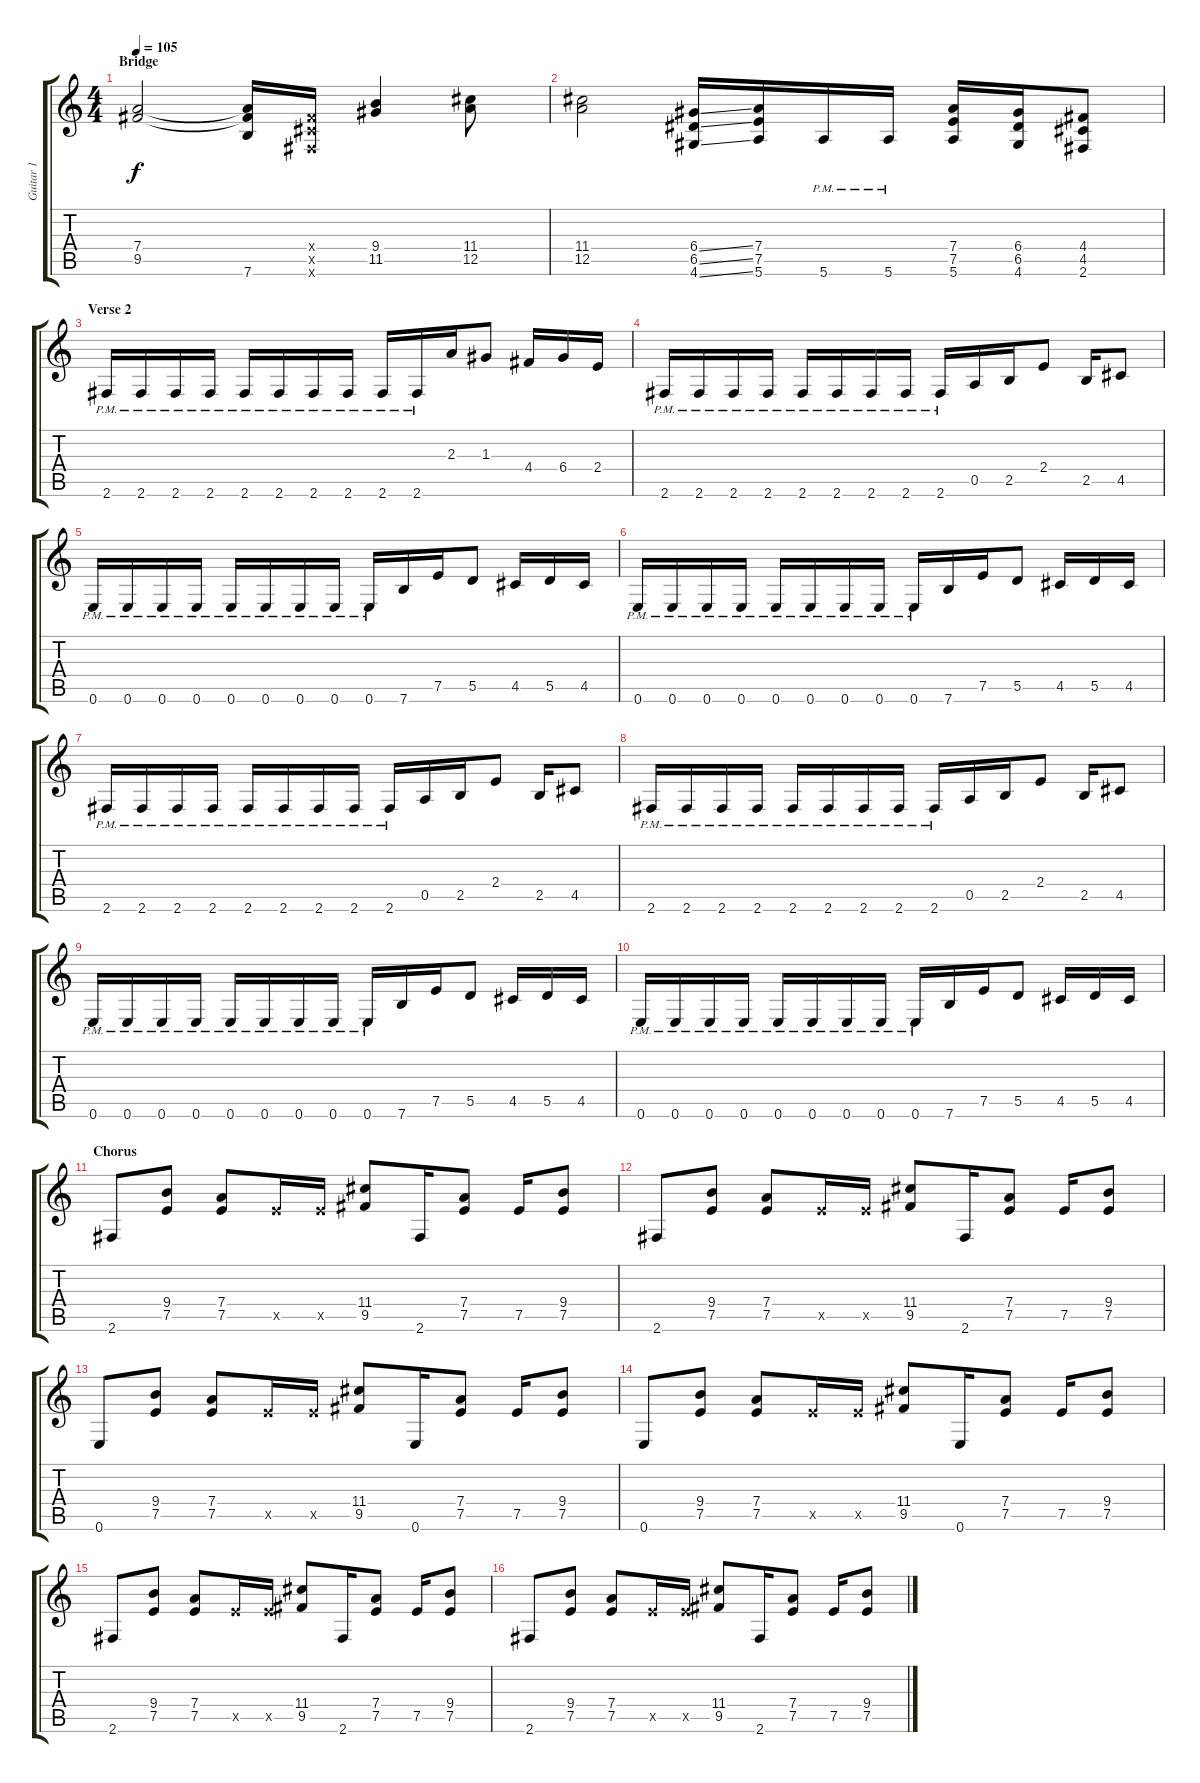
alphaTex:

\track ("Guitar 1" "Guitar 1") {instrument distortionguitar}
\staff {score tabs}
\tuning (E4 B3 G3 D3 A2 E2) {hide}
\ts (4 4)
\section ("" "Bridge")
\tempo 105
\clef g2
\ks c
(7.4 9.5).2{dy f} (7.4{t} 9.5{t} 7.6{t}).16 (4.4{x} 4.5{x} 2.6{x}).16 (9.4 11.5).4 (11.4 12.5).8 |
(11.4 12.5).2 (6.4{ss} 6.5{ss} 4.6{ss}).16 (7.4 7.5 5.6).16 5.6{pm}.16 5.6{pm}.16 (7.4 7.5 5.6).16 (6.4 6.5 4.6).16 (4.4 4.5 2.6).8 |
\section ("" "Verse 2")
2.6{pm}.16 2.6{pm}.16 2.6{pm}.16 2.6{pm}.16 2.6{pm}.16 2.6{pm}.16 2.6{pm}.16 2.6{pm}.16 2.6{pm}.16 2.6{pm}.16 2.3.16 1.3.8 4.4.16 6.4.16 2.4.16 |
2.6{pm}.16 2.6{pm}.16 2.6{pm}.16 2.6{pm}.16 2.6{pm}.16 2.6{pm}.16 2.6{pm}.16 2.6{pm}.16 2.6{pm}.16 0.5.16 2.5.16 2.4.8 2.5.16 4.5.8 |
0.6{pm}.16 0.6{pm}.16 0.6{pm}.16 0.6{pm}.16 0.6{pm}.16 0.6{pm}.16 0.6{pm}.16 0.6{pm}.16 0.6{pm}.16 7.6.16 7.5.16 5.5.8 4.5.16 5.5.16 4.5.16 |
0.6{pm}.16 0.6{pm}.16 0.6{pm}.16 0.6{pm}.16 0.6{pm}.16 0.6{pm}.16 0.6{pm}.16 0.6{pm}.16 0.6{pm}.16 7.6.16 7.5.16 5.5.8 4.5.16 5.5.16 4.5.16 |
2.6{pm}.16 2.6{pm}.16 2.6{pm}.16 2.6{pm}.16 2.6{pm}.16 2.6{pm}.16 2.6{pm}.16 2.6{pm}.16 2.6{pm}.16 0.5.16 2.5.16 2.4.8 2.5.16 4.5.8 |
2.6{pm}.16 2.6{pm}.16 2.6{pm}.16 2.6{pm}.16 2.6{pm}.16 2.6{pm}.16 2.6{pm}.16 2.6{pm}.16 2.6{pm}.16 0.5.16 2.5.16 2.4.8 2.5.16 4.5.8 |
0.6{pm}.16 0.6{pm}.16 0.6{pm}.16 0.6{pm}.16 0.6{pm}.16 0.6{pm}.16 0.6{pm}.16 0.6{pm}.16 0.6{pm}.16 7.6.16 7.5.16 5.5.8 4.5.16 5.5.16 4.5.16 |
0.6{pm}.16 0.6{pm}.16 0.6{pm}.16 0.6{pm}.16 0.6{pm}.16 0.6{pm}.16 0.6{pm}.16 0.6{pm}.16 0.6{pm}.16 7.6.16 7.5.16 5.5.8 4.5.16 5.5.16 4.5.16 |
\section ("" "Chorus")
2.6.8 (9.4 7.5).8 (7.4 7.5).8 7.5{x}.16 7.5{x}.16 (11.4 9.5).8 2.6.16 (7.4 7.5).8 7.5.16 (9.4 7.5).8 |
2.6.8 (9.4 7.5).8 (7.4 7.5).8 7.5{x}.16 7.5{x}.16 (11.4 9.5).8 2.6.16 (7.4 7.5).8 7.5.16 (9.4 7.5).8 |
0.6.8 (9.4 7.5).8 (7.4 7.5).8 7.5{x}.16 7.5{x}.16 (11.4 9.5).8 0.6.16 (7.4 7.5).8 7.5.16 (9.4 7.5).8 |
0.6.8 (9.4 7.5).8 (7.4 7.5).8 7.5{x}.16 7.5{x}.16 (11.4 9.5).8 0.6.16 (7.4 7.5).8 7.5.16 (9.4 7.5).8 |
2.6.8 (9.4 7.5).8 (7.4 7.5).8 7.5{x}.16 7.5{x}.16 (11.4 9.5).8 2.6.16 (7.4 7.5).8 7.5.16 (9.4 7.5).8 |
2.6.8 (9.4 7.5).8 (7.4 7.5).8 7.5{x}.16 7.5{x}.16 (11.4 9.5).8 2.6.16 (7.4 7.5).8 7.5.16 (9.4 7.5).8
